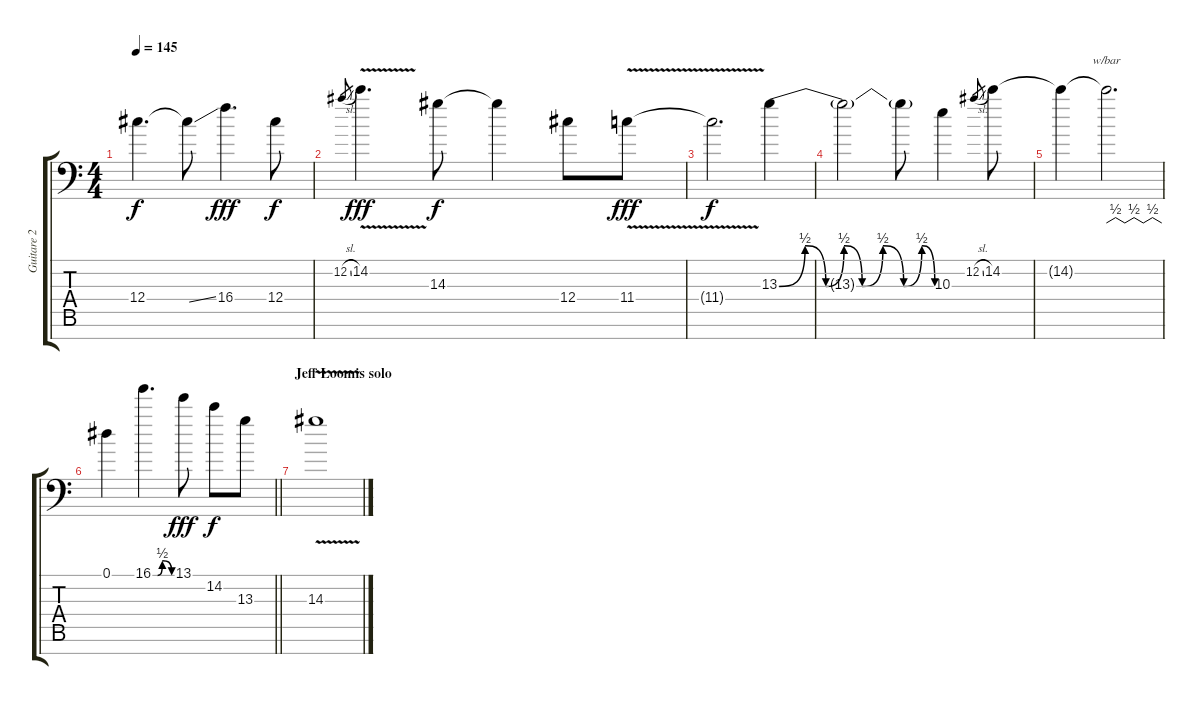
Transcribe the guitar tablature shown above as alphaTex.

\track ("Guitare 2 (Misha)" "Guitare 2 ") {instrument distortionguitar}
\staff {score tabs}
\tuning (Eb4 Bb3 Gb3 Db3 Ab2 Db2 Bb1) {hide}
\ts (4 4)
\tempo 145
\clef f4
\ks c
12.4{t}.4{d dy f} 12.4{ss t}.8 16.4.4{d dy fff} 12.4.8{dy f} |
12.2{sl}.8{gr} 14.2{v}.4{d dy fff} 14.3.8{dy f} 14.3{t}.4 12.4.8 11.4{v}.8{dy fff} |
11.4{t}.2{d dy f} 13.3{be (custom 0 0 10 2 18 0 25 2 32 0 40 2 48 0 55 2 60 0)}.4 |
13.3{t}.2 13.3{t}.8 10.3.4 12.2{sl}.8{gr} 14.2.8 |
14.2{t}.4 14.2{t}.2{d tbe (custom default 0 0 10 2 20 0 30 2 40 0 50 2 60 0)} |
\barLineRight lightlight
0.1.4 16.1{be (custom 0 0 15 0 30 2 60 0)}.4{d} 13.1.8{dy fff} 14.2.8{dy f} 13.3.8 |
\section ("" "Jeff Loomis solo")
14.3{v}.1
